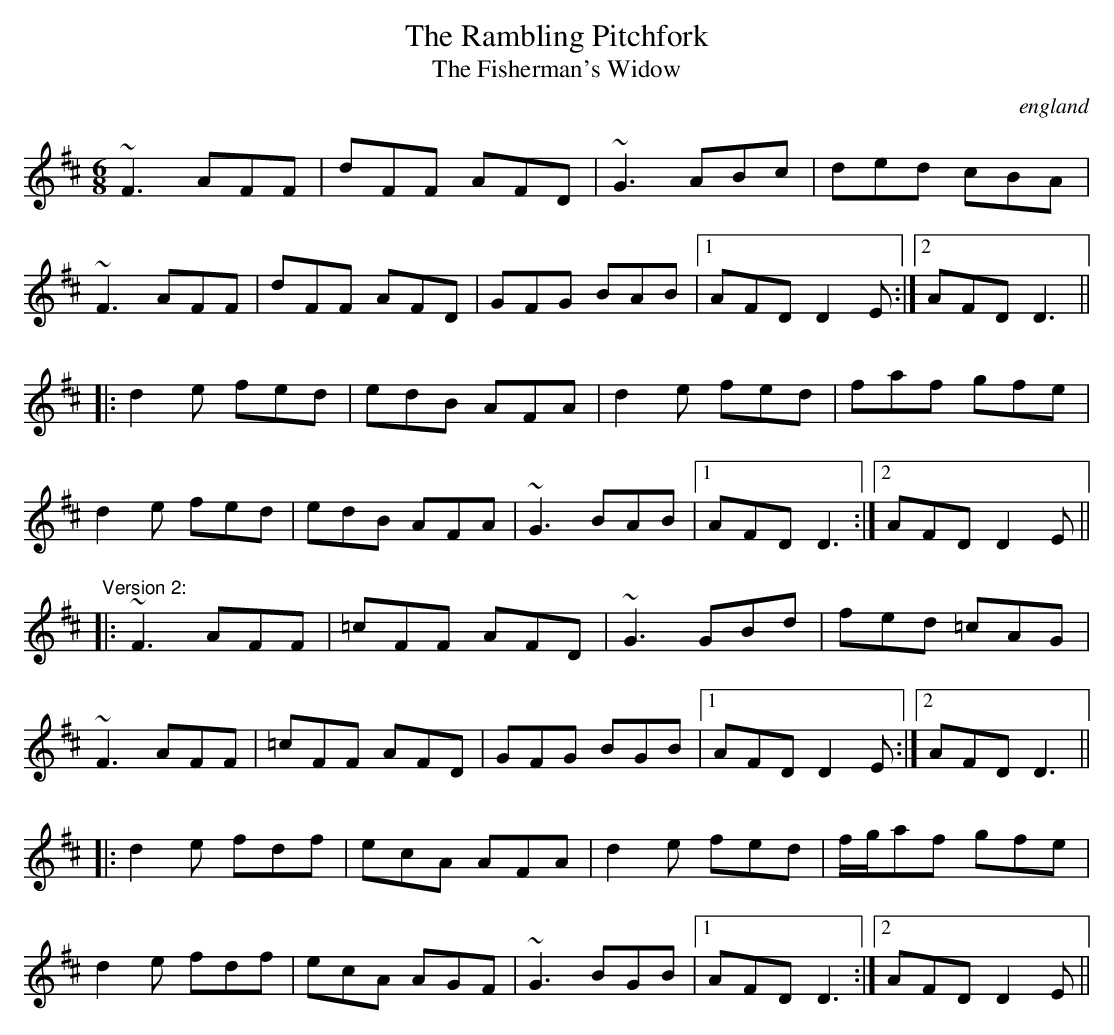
X:1
T:Rambling Pitchfork, The
T:Fisherman's Widow, The
O:england
M:6/8
L:1/8
K:D
~F3 AFF|dFF AFD|~G3 ABc|ded cBA|
~F3 AFF|dFF AFD|GFG BAB|1 AFD D2E:|2 AFD D3||
|:d2e fed|edB AFA|d2e fed|faf gfe|
d2e fed|edB AFA|~G3 BAB|1 AFD D3:|2 AFD D2E||
"Version 2:"
|:~F3 AFF|=cFF AFD|~G3 GBd|fed =cAG|
~F3 AFF|=cFF AFD|GFG BGB|1 AFD D2E:|2 AFD D3||
|:d2e fdf|ecA AFA|d2e fed|f/g/af gfe|
d2e fdf|ecA AGF|~G3 BGB|1 AFD D3:|2 AFD D2E||
